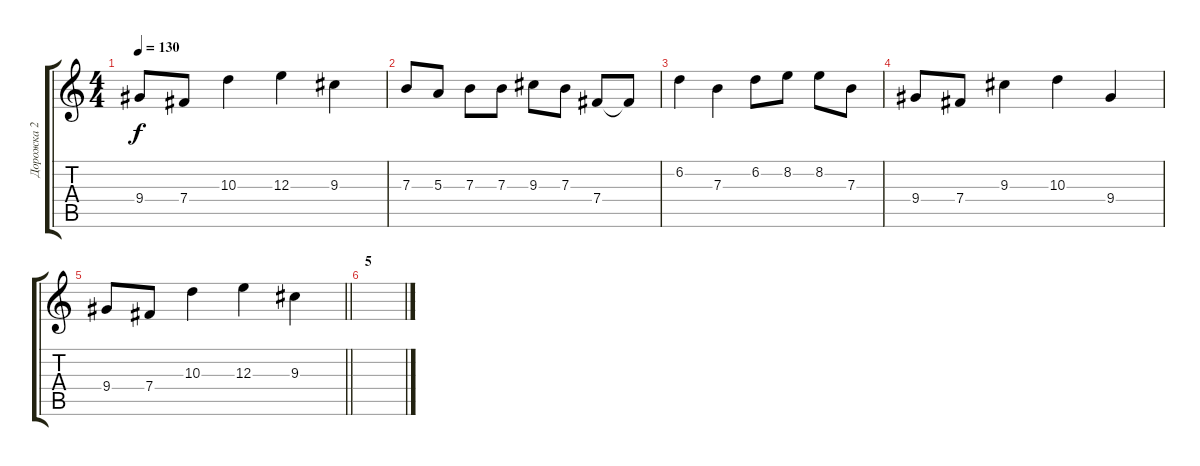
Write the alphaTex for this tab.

\track ("Дорожка 2" "Дорожка 2") {instrument distortionguitar}
\staff {score tabs}
\tuning (Db4 Ab3 E3 B2 Gb2 B1) {hide}
\ts (4 4)
\tempo 130
\clef g2
\ks c
9.4.8{dy f} 7.4.8 10.3.4 12.3.4 9.3.4 |
7.3.8 5.3.8 7.3.8 7.3.8 9.3.8 7.3.8 7.4.8 7.4{t}.8 |
6.2.4 7.3.4 6.2.8 8.2.8 8.2.8 7.3.8 |
9.4.8 7.4.8 9.3.4 10.3.4 9.4.4 |
\barLineRight lightlight
9.4.8 7.4.8 10.3.4 12.3.4 9.3.4 |
\section ("" "5")
